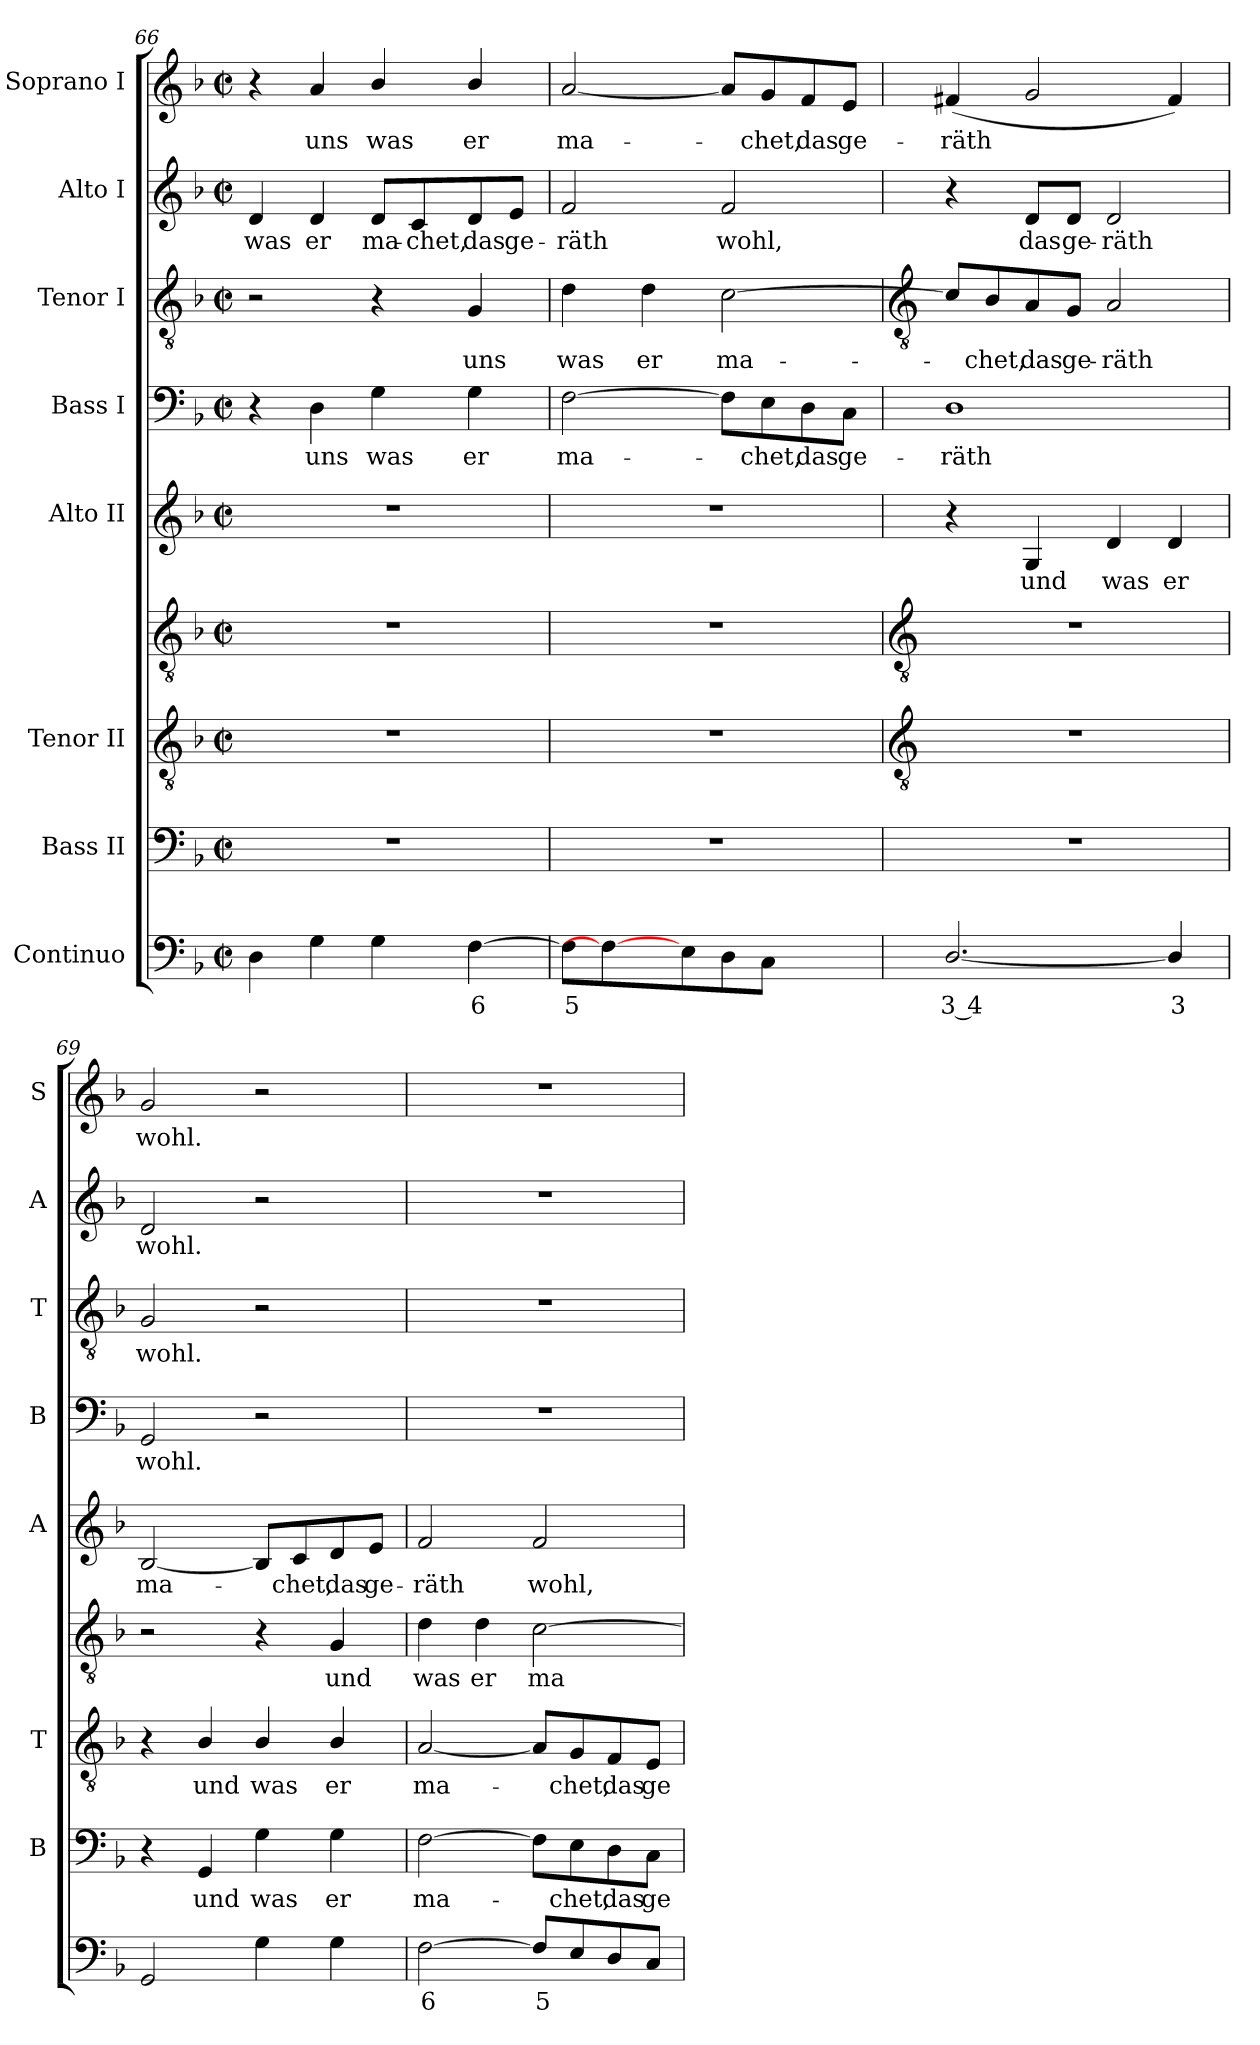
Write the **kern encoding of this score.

**kern	**text	**kern	**text	**kern	**text	**kern	**text	**kern	**text	**kern	**text	**kern	**text	**kern	**text	**kern	**text
*part8	*part8	*part7	*part7	*part6	*part6	*part6	*part6	*part5	*part5	*part4	*part4	*part3	*part3	*part2	*part2	*part1	*part1
*staff9	*staff9	*staff8	*staff8	*staff7	*staff7	*staff6	*staff6	*staff5	*staff5	*staff4	*staff4	*staff3	*staff3	*staff2	*staff2	*staff1	*staff1
*I"Continuo	*	*I"Bass II	*	*I"Tenor II	*	*	*	*I"Alto II	*	*I"Bass I	*	*I"Tenor I	*	*I"Alto I	*	*I"Soprano I	*
*	*	*I'B	*	*I'T	*	*	*	*I'A	*	*I'B	*	*I'T	*	*I'A	*	*I'S	*
*clefF4	*	*clefF4	*	*clefGv2	*	*clefGv2	*	*clefG2	*	*clefF4	*	*clefGv2	*	*clefG2	*	*clefG2	*
*k[b-]	*	*k[b-]	*	*k[b-]	*	*k[b-]	*	*k[b-]	*	*k[b-]	*	*k[b-]	*	*k[b-]	*	*k[b-]	*
*F:	*	*F:	*	*F:	*	*F:	*	*F:	*	*F:	*	*F:	*	*F:	*	*F:	*
*M2/2	*	*M2/2	*	*M2/2	*	*M2/2	*	*M2/2	*	*M2/2	*	*M2/2	*	*M2/2	*	*M2/2	*
*met(c|)	*	*met(c|)	*	*met(c|)	*	*met(c|)	*	*met(c|)	*	*met(c|)	*	*met(c|)	*	*met(c|)	*	*met(c|)	*
=66	=66	=66	=66	=66	=66	=66	=66	=66	=66	=66	=66	=66	=66	=66	=66	=66	=66
!	!	!	!	!	!	!	!	!	!	!	!	!	!	!	!LO:LY:b	!	!
4D	.	1r	.	1r	.	1r	.	1r	.	4r	.	2r	.	4d	was	4r	.
!	!	!	!	!	!	!	!	!	!	!	!LO:LY:b	!	!	!	!LO:LY:b	!	!LO:LY:b
4G	.	.	.	.	.	.	.	.	.	4D	uns	.	.	4d	er	4a	uns
!	!	!	!	!	!	!	!	!	!	!	!LO:LY:b	!	!	!	!LO:LY:b	!	!LO:LY:b
4G	.	.	.	.	.	.	.	.	.	4G	was	4r	.	8d/L	ma-	4b-/	was
!	!	!	!	!	!	!	!	!	!	!	!	!	!	!	!LO:LY:b	!	!
.	.	.	.	.	.	.	.	.	.	.	.	.	.	8c/	-chet,	.	.
!	!LO:LY:b	!	!	!	!	!	!	!	!	!	!LO:LY:b	!	!LO:LY:b	!	!LO:LY:b	!	!LO:LY:b
[4F	6	.	.	.	.	.	.	.	.	4G	er	4G	uns	8d/	das	4b-/	er
!	!	!	!	!	!	!	!	!	!	!	!	!	!	!	!LO:LY:b	!	!
.	.	.	.	.	.	.	.	.	.	.	.	.	.	8e/J	ge-	.	.
=67	=67	=67	=67	=67	=67	=67	=67	=67	=67	=67	=67	=67	=67	=67	=67	=67	=67
!	!LO:LY:b	!	!	!	!	!	!	!	!	!	!LO:LY:b	!	!LO:LY:b	!	!LO:LY:b	!	!LO:LY:b
8F]	5	1r	.	1r	.	1r	.	1r	.	[2F	ma-	4d	was	2f	-räth	[2a	ma-
4F_	.	.	.	.	.	.	.	.	.	.	.	.	.	.	.	.	.
!	!	!	!	!	!	!	!	!	!	!	!	!	!LO:LY:b	!	!	!	!
.	.	.	.	.	.	.	.	.	.	.	.	4d	er	.	.	.	.
8E	.	.	.	.	.	.	.	.	.	.	.	.	.	.	.	.	.
!	!	!	!	!	!	!	!	!	!	!	!	!	!LO:LY:b	!	!LO:LY:b	!	!
8D	.	.	.	.	.	.	.	.	.	8F\L]	.	[2c	ma-	2f	wohl,	8a/L]	.
!	!	!	!	!	!	!	!	!	!	!	!LO:LY:b	!	!	!	!	!	!LO:LY:b
8CJ	.	.	.	.	.	.	.	.	.	8E\	chet,	.	.	.	.	8g/	chet,
!	!	!	!	!	!	!	!	!	!	!	!LO:LY:b	!	!	!	!	!	!LO:LY:b
4ryy	.	.	.	.	.	.	.	.	.	8D\	das	.	.	.	.	8f/	das
!	!	!	!	!	!	!	!	!	!	!	!LO:LY:b	!	!	!	!	!	!LO:LY:b
.	.	.	.	.	.	.	.	.	.	8C\J	ge-	.	.	.	.	8e/J	ge-
!!LO:LB:g=z
=68	=68	=68	=68	=68	=68	=68	=68	=68	=68	=68	=68	=68	=68	=68	=68	=68	=68
*	*	*	*	*clefGv2	*	*clefGv2	*	*	*	*	*	*clefGv2	*	*	*	*	*
!	!LO:LY:b	!	!	!	!	!	!	!	!	!	!LO:LY:b	!	!	!	!	!	!LO:LY:b
[2.D/	3 4	1r	.	1r	.	1r	.	4r	.	1D	-räth	8c/L]	.	4r	.	(<4f#X	-räth
!	!	!	!	!	!	!	!	!	!	!	!	!	!LO:LY:b	!	!	!	!
.	.	.	.	.	.	.	.	.	.	.	.	8B-/	chet,	.	.	.	.
!	!	!	!	!	!	!	!	!	!LO:LY:b	!	!	!	!LO:LY:b	!	!LO:LY:b	!	!
.	.	.	.	.	.	.	.	4G	und	.	.	8A/	das	8d/L	das	2g	.
!	!	!	!	!	!	!	!	!	!	!	!	!	!LO:LY:b	!	!LO:LY:b	!	!
.	.	.	.	.	.	.	.	.	.	.	.	8G/J	ge-	8d/J	ge-	.	.
!	!	!	!	!	!	!	!	!	!LO:LY:b	!	!	!	!LO:LY:b	!	!LO:LY:b	!	!
.	.	.	.	.	.	.	.	4d	was	.	.	2A	-räth	2d	-räth	.	.
!	!LO:LY:b	!	!	!	!	!	!	!	!LO:LY:b	!	!	!	!	!	!	!	!
4D/]	3	.	.	.	.	.	.	4d	er	.	.	.	.	.	.	4f#)	.
=69	=69	=69	=69	=69	=69	=69	=69	=69	=69	=69	=69	=69	=69	=69	=69	=69	=69
!	!	!	!	!	!	!	!	!	!LO:LY:b	!	!LO:LY:b	!	!LO:LY:b	!	!LO:LY:b	!	!LO:LY:b
2GG	.	4r	.	4r	.	2r	.	[2B-	ma-	2GG	wohl.	2G	wohl.	2d	wohl.	2g	wohl.
!	!	!	!LO:LY:b	!	!LO:LY:b	!	!	!	!	!	!	!	!	!	!	!	!
.	.	4GG	und	4B-/	und	.	.	.	.	.	.	.	.	.	.	.	.
!	!	!	!LO:LY:b	!	!LO:LY:b	!	!	!	!	!	!	!	!	!	!	!	!
4G	.	4G	was	4B-/	was	4r	.	8B-/L]	.	2r	.	2r	.	2r	.	2r	.
!	!	!	!	!	!	!	!	!	!LO:LY:b	!	!	!	!	!	!	!	!
.	.	.	.	.	.	.	.	8c/	chet,	.	.	.	.	.	.	.	.
!	!	!	!LO:LY:b	!	!LO:LY:b	!	!LO:LY:b	!	!LO:LY:b	!	!	!	!	!	!	!	!
4G	.	4G	er	4B-/	er	4G	und	8d/	das	.	.	.	.	.	.	.	.
!	!	!	!	!	!	!	!	!	!LO:LY:b	!	!	!	!	!	!	!	!
.	.	.	.	.	.	.	.	8e/J	ge-	.	.	.	.	.	.	.	.
=70	=70	=70	=70	=70	=70	=70	=70	=70	=70	=70	=70	=70	=70	=70	=70	=70	=70
!	!LO:LY:b	!	!LO:LY:b	!	!LO:LY:b	!	!LO:LY:b	!	!LO:LY:b	!	!	!	!	!	!	!	!
[2F	6	[2F	ma-	[2A	ma-	4d	was	2f	-räth	1r	.	1r	.	1r	.	1r	.
!	!	!	!	!	!	!	!LO:LY:b	!	!	!	!	!	!	!	!	!	!
.	.	.	.	.	.	4d	er	.	.	.	.	.	.	.	.	.	.
!	!LO:LY:b	!	!	!	!	!	!LO:LY:b	!	!LO:LY:b	!	!	!	!	!	!	!	!
8FL]	5	8F\L]	.	8A/L]	.	[2c	ma-	2f	wohl,	.	.	.	.	.	.	.	.
!	!	!	!LO:LY:b	!	!LO:LY:b	!	!	!	!	!	!	!	!	!	!	!	!
8E	.	8E\	chet,	8G/	chet,	.	.	.	.	.	.	.	.	.	.	.	.
!	!	!	!LO:LY:b	!	!LO:LY:b	!	!	!	!	!	!	!	!	!	!	!	!
8D/	.	8D\	das	8F/	das	.	.	.	.	.	.	.	.	.	.	.	.
!	!	!	!LO:LY:b	!	!LO:LY:b	!	!	!	!	!	!	!	!	!	!	!	!
8CJ	.	8C\J	ge-	8E/J	ge-	.	.	.	.	.	.	.	.	.	.	.	.
=	=	=	=	=	=	=	=	=	=	=	=	=	=	=	=	=	=
*-	*-	*-	*-	*-	*-	*-	*-	*-	*-	*-	*-	*-	*-	*-	*-	*-	*-
